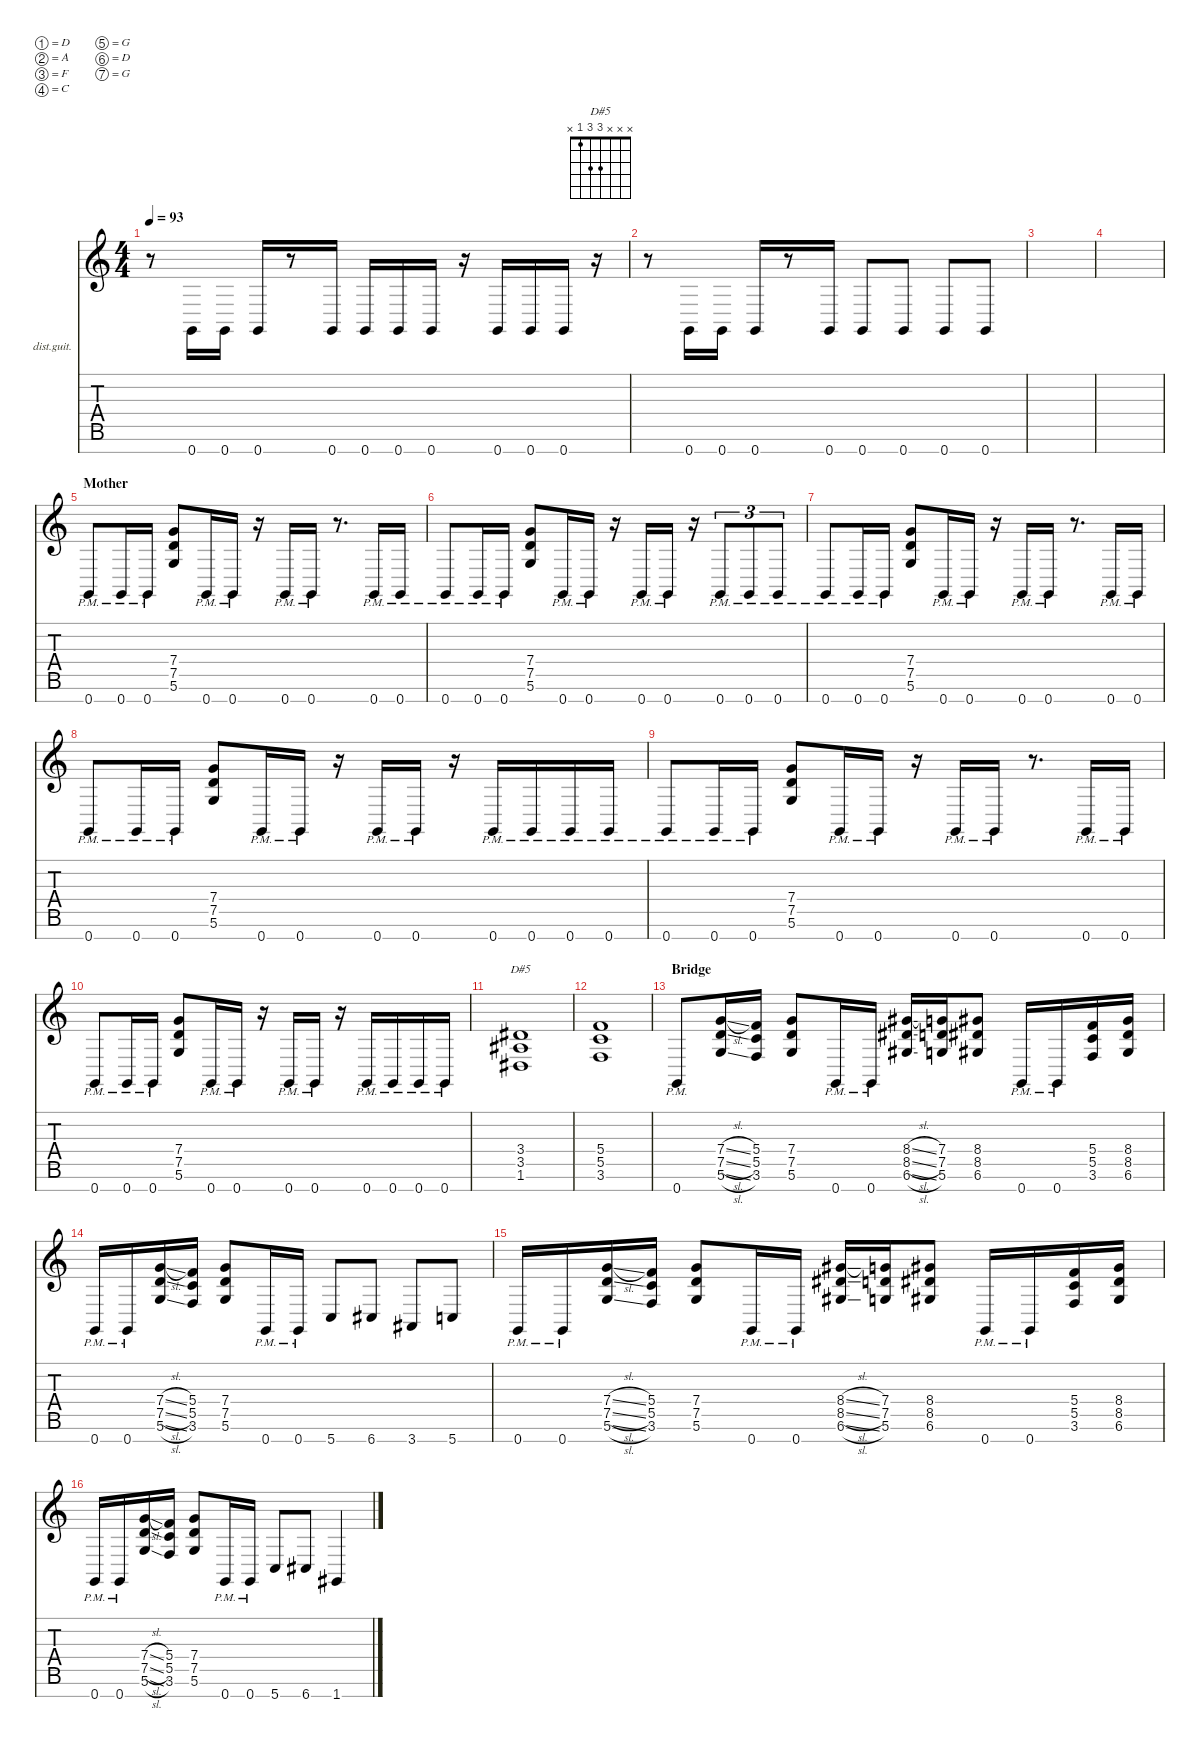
\defaultSystemsLayout 2
\hideDynamics
\bracketExtendMode nobrackets
\firstSystemTrackNameOrientation horizontal
\otherSystemsTrackNameOrientation horizontal
\track ("Distortion Guitar" "dist.guit.") {defaultSystemsLayout 2 instrument distortionguitar}
\staff {score tabs}
\tuning (D4 A3 F3 C3 G2 D2 G1)
\chord ("D#5" x x x 3 3 1 x) {showfingering false}
\ts (4 4)
\scale
1.03043
\tempo 93
\accidentals auto
\clef g2
\ottava regular
\simile none
\scale
1.03043
\ks c
r.8{dy mf beam Down} 0.7.16{beam Up} 0.7.16{beam Up} 0.7.16{beam Up} r.8{beam Up} 0.7.16{beam Up} 0.7.16{beam Up} 0.7.16{beam Up} 0.7.16{beam Up} r.16{beam Up} 0.7.16{beam Up} 0.7.16{beam Up} 0.7.16{beam Up} r.16{beam Up} |
\scale
0.969568
\scale
0.969568 r.8{beam Down} 0.7.16{beam Up} 0.7.16{beam Up} 0.7.16{beam Up} r.8{beam Up} 0.7.16{beam Up} 0.7.8{beam Up} 0.7.8{beam Up} 0.7.8{beam Up} 0.7.8{beam Up} |
\scale
1.02601
\scale
1.02601 |
\scale
0.973989
\scale
0.973989 |
\section ("" "Mother")
\scale
1.03043
\scale
1.03043 0.7{pm}.8{beam Up} 0.7{pm}.16{beam Up} 0.7{pm}.16{beam Up} (5.6 7.5 7.4).8{beam Up} 0.7{pm}.16{beam Up} 0.7{pm}.16{beam Up} r.16{beam Up} 0.7{pm}.16{beam Up} 0.7{pm}.16{beam Up} r.8{d beam Up} 0.7{pm}.16{beam Up} 0.7{pm}.16{beam Up} |
\scale
0.969568
\scale
0.969568 0.7{pm}.8{beam Up} 0.7{pm}.16{beam Up} 0.7{pm}.16{beam Up} (5.6 7.5 7.4).8{beam Up} 0.7{pm}.16{beam Up} 0.7{pm}.16{beam Up} r.16{beam Up} 0.7{pm}.16{beam Up} 0.7{pm}.16{beam Up} r.16{beam Up} 0.7{pm}.8{tu (3 2) beam Up} 0.7{pm}.8{tu (3 2) beam Up} 0.7{pm}.8{tu (3 2) beam Up} |
\scale
1.03043
\scale
1.03043 0.7{pm}.8{beam Up} 0.7{pm}.16{beam Up} 0.7{pm}.16{beam Up} (5.6 7.5 7.4).8{beam Up} 0.7{pm}.16{beam Up} 0.7{pm}.16{beam Up} r.16{beam Up} 0.7{pm}.16{beam Up} 0.7{pm}.16{beam Up} r.8{d beam Up} 0.7{pm}.16{beam Up} 0.7{pm}.16{beam Up} |
\scale
0.969568
\scale
0.969568 0.7{pm}.8{beam Up} 0.7{pm}.16{beam Up} 0.7{pm}.16{beam Up} (5.6 7.5 7.4).8{beam Up} 0.7{pm}.16{beam Up} 0.7{pm}.16{beam Up} r.16{beam Up} 0.7{pm}.16{beam Up} 0.7{pm}.16{beam Up} r.16{beam Up} 0.7{pm}.16{beam Up} 0.7{pm}.16{beam Up} 0.7{pm}.16{beam Up} 0.7{pm}.16{beam Up} |
\scale
1.03043
\scale
1.03043 0.7{pm}.8{beam Up} 0.7{pm}.16{beam Up} 0.7{pm}.16{beam Up} (5.6 7.5 7.4).8{beam Up} 0.7{pm}.16{beam Up} 0.7{pm}.16{beam Up} r.16{beam Up} 0.7{pm}.16{beam Up} 0.7{pm}.16{beam Up} r.8{d beam Up} 0.7{pm}.16{beam Up} 0.7{pm}.16{beam Up} |
\scale
0.969568
\scale
0.969568 0.7{pm}.8{beam Up} 0.7{pm}.16{beam Up} 0.7{pm}.16{beam Up} (5.6 7.5 7.4).8{beam Up} 0.7{pm}.16{beam Up} 0.7{pm}.16{beam Up} r.16{beam Up} 0.7{pm}.16{beam Up} 0.7{pm}.16{beam Up} r.16{beam Up} 0.7{pm}.16{beam Up} 0.7{pm}.16{beam Up} 0.7{pm}.16{beam Up} 0.7{pm}.16{beam Up} |
\scale
1.03043
\scale
1.03043 (1.6{acc #} 3.5{acc #} 3.4{acc #}).1{ch "D#5" beam Up} |
\scale
0.969568
\scale
0.969568 (3.6 5.5 5.4).1{beam Up} |
\section ("" "Bridge")
\scale
1.03043
\scale
1.03043 0.7{pm}.8{beam Up} (5.6{sl} 7.5{sl} 7.4{sl}).16{beam Up} (3.6 5.5 5.4).16{beam Up} (5.6 7.5 7.4).8{beam Up} 0.7{pm}.16{beam Up} 0.7{pm}.16{beam Up} (6.6{sl acc #} 8.5{sl acc #} 8.4{sl acc #}).16{beam Up} (5.6 7.5 7.4).16{beam Up} (6.6{acc #} 8.5{acc #} 8.4{acc #}).8{beam Up} 0.7{pm}.16{beam Up} 0.7{pm}.16{beam Up} (3.6 5.5 5.4).16{beam Up} (6.6{acc #} 8.5{acc #} 8.4{acc #}).16{beam Up} |
\scale
0.969568
\scale
0.969568 0.7{pm}.16{beam Up} 0.7{pm}.16{beam Up} (5.6{sl} 7.5{sl} 7.4{sl}).16{beam Up} (3.6 5.5 5.4).16{beam Up} (5.6 7.5 7.4).8{beam Up} 0.7{pm}.16{beam Up} 0.7{pm}.16{beam Up} 5.7.8{beam Up} 6.7{acc #}.8{beam Up} 3.7{acc #}.8{beam Up} 5.7.8{beam Up} |
\scale
1.02601
\scale
1.02601 0.7{pm}.16{beam Up} 0.7{pm}.16{beam Up} (5.6{sl} 7.5{sl} 7.4{sl}).16{beam Up} (3.6 5.5 5.4).16{beam Up} (5.6 7.5 7.4).8{beam Up} 0.7{pm}.16{beam Up} 0.7{pm}.16{beam Up} (6.6{sl acc #} 8.5{sl acc #} 8.4{sl acc #}).16{beam Up} (5.6 7.5 7.4).16{beam Up} (6.6{acc #} 8.5{acc #} 8.4{acc #}).8{beam Up} 0.7{pm}.16{beam Up} 0.7{pm}.16{beam Up} (3.6 5.5 5.4).16{beam Up} (6.6{acc #} 8.5{acc #} 8.4{acc #}).16{beam Up} |
\scale
0.973989
\scale
0.973989 0.7{pm}.16{beam Up} 0.7{pm}.16{beam Up} (5.6{sl} 7.5{sl} 7.4{sl}).16{beam Up} (3.6 5.5 5.4).16{beam Up} (5.6 7.5 7.4).8{beam Up} 0.7{pm}.16{beam Up} 0.7{pm}.16{beam Up} 5.7.8{beam Up} 6.7{acc #}.8{beam Up} 1.7{acc #}.4{beam Up}
